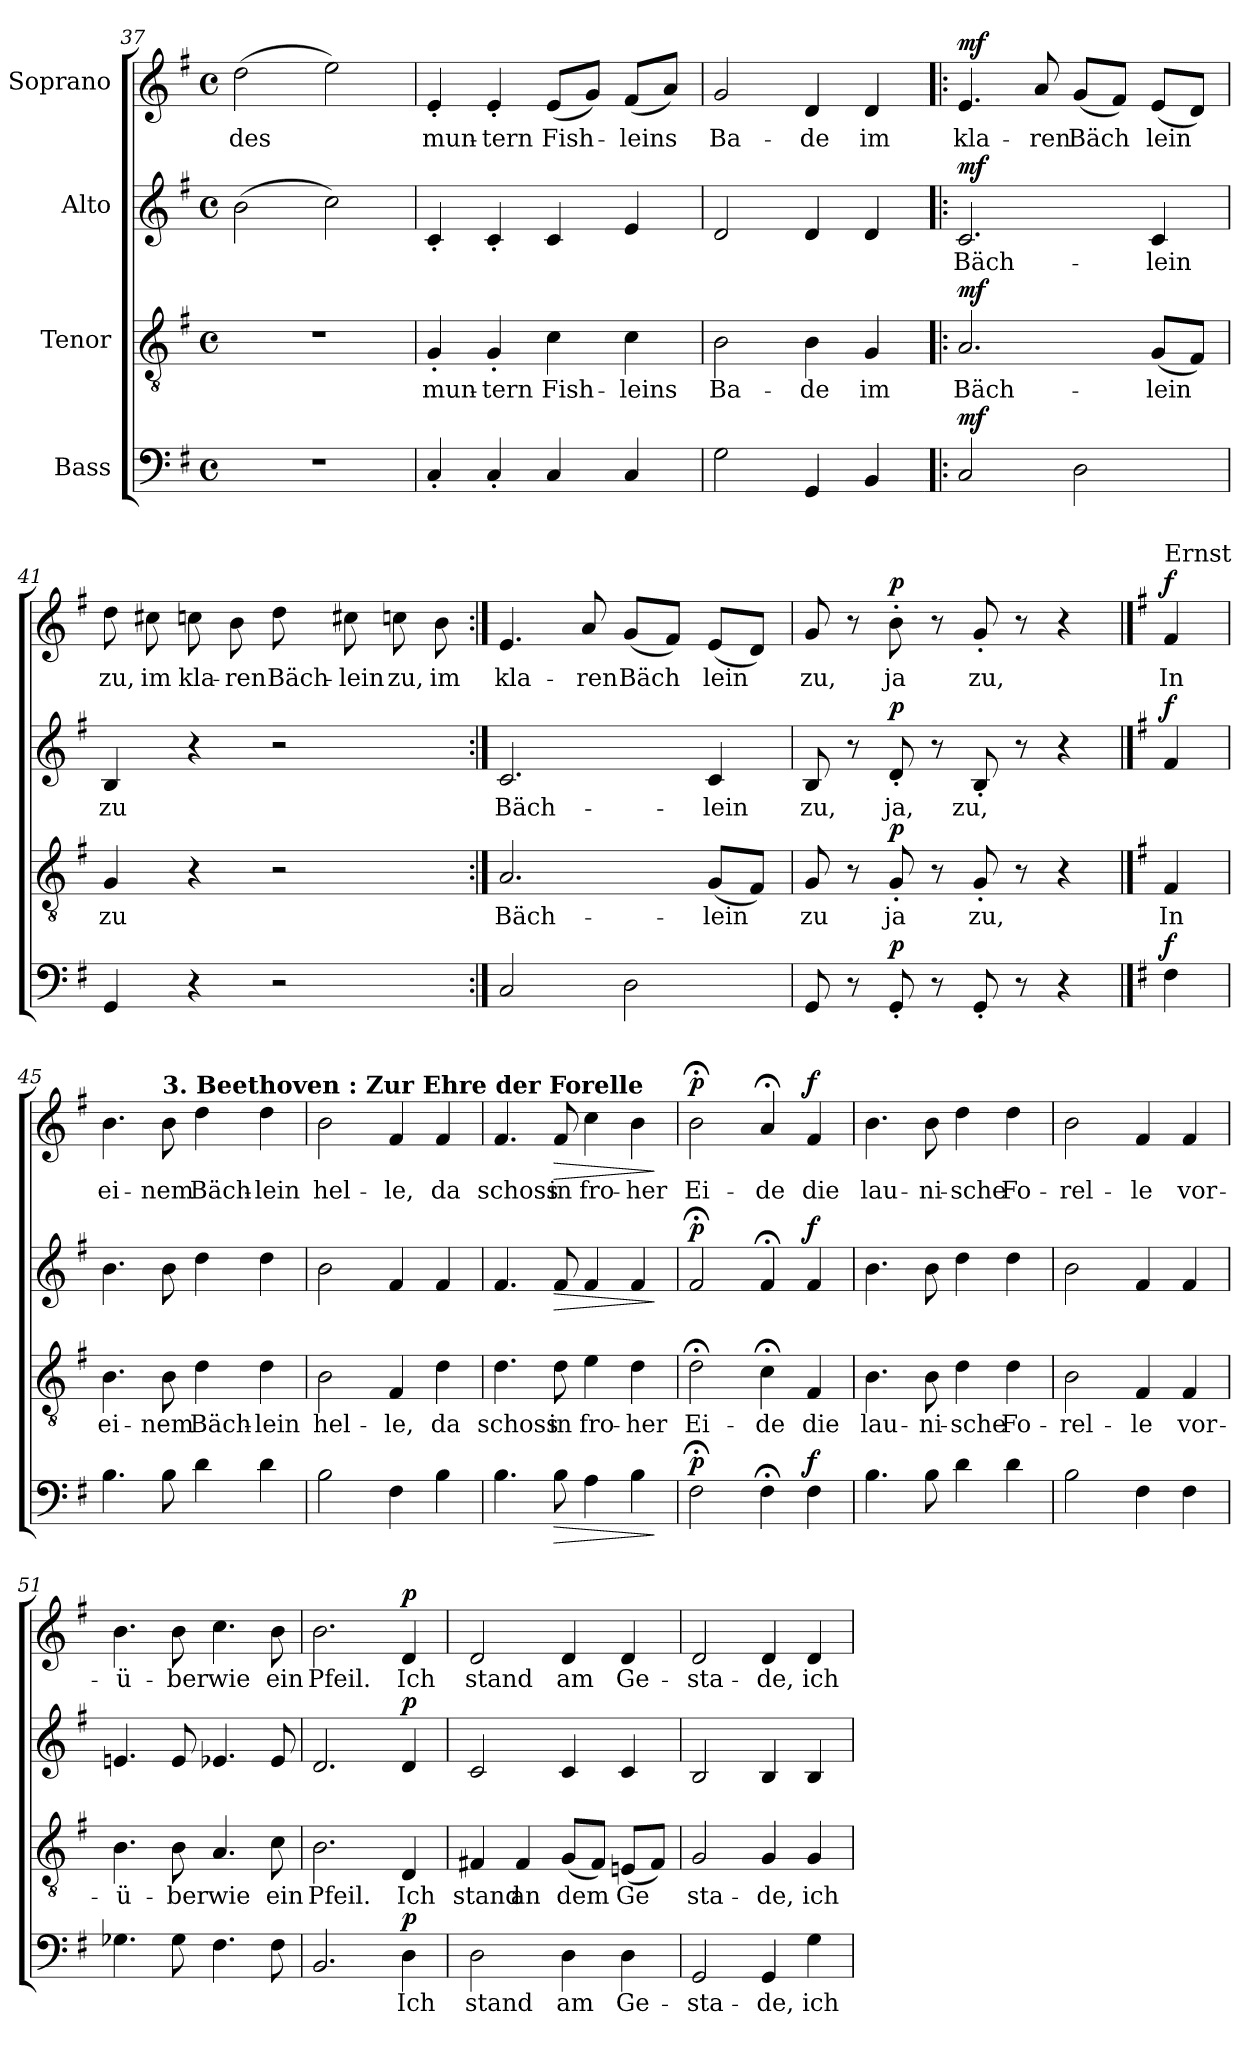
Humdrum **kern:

**kern	**text	**dynam	**kern	**text	**dynam	**kern	**text	**dynam	**kern	**text	**dynam
*part4	*part4	*part4	*part3	*part3	*part3	*part2	*part2	*part2	*part1	*part1	*part1
*staff4	*staff4	*staff4	*staff3	*staff3	*staff3	*staff2	*staff2	*staff2	*staff1	*staff1	*staff1
*I"Bass	*	*	*I"Tenor	*	*	*I"Alto	*	*	*I"Soprano	*	*
*clefF4	*	*	*clefGv2	*	*	*clefG2	*	*	*clefG2	*	*
*k[f#]	*	*	*k[f#]	*	*	*k[f#]	*	*	*k[f#]	*	*
*M4/4	*	*	*M4/4	*	*	*M4/4	*	*	*M4/4	*	*
*met(c)	*	*	*met(c)	*	*	*met(c)	*	*	*met(c)	*	*
=37	=37	=37	=37	=37	=37	=37	=37	=37	=37	=37	=37
!	!	!	!	!	!	!	!	!	!	!LO:LY:b	!
1r	.	.	1r	.	.	(>2b\	.	.	(>2dd\	des	.
.	.	.	.	.	.	2cc\)	.	.	2ee\)	.	.
=38	=38	=38	=38	=38	=38	=38	=38	=38	=38	=38	=38
!	!	!	!	!LO:LY:b	!	!	!	!	!	!LO:LY:b	!
4C'/	.	.	4G'/	mun-	.	4c'/	.	.	4e'/	mun-	.
!	!	!	!	!LO:LY:b	!	!	!	!	!	!LO:LY:b	!
4C'/	.	.	4G'/	-tern	.	4c'/	.	.	4e'/	-tern	.
!	!	!	!	!LO:LY:b	!	!	!	!	!	!LO:LY:b	!
4C/	.	.	4c\	Fish-	.	4c/	.	.	(<8e/L	Fish-	.
.	.	.	.	.	.	.	.	.	8g/J)	.	.
!	!	!	!	!LO:LY:b	!	!	!	!	!	!LO:LY:b	!
4C/	.	.	4c\	-leins	.	4e/	.	.	(<8f#/L	-leins	.
.	.	.	.	.	.	.	.	.	8a/J)	.	.
!!LO:LB:g=z
=39	=39	=39	=39	=39	=39	=39	=39	=39	=39	=39	=39
!	!	!	!	!LO:LY:b	!	!	!	!	!	!LO:LY:b	!
2G\	.	.	2B\	Ba-	.	2d/	.	.	2g/	Ba-	.
!	!	!	!	!LO:LY:b	!	!	!	!	!	!LO:LY:b	!
4GG/	.	.	4B\	-de	.	4d/	.	.	4d/	-de	.
!	!	!	!	!LO:LY:b	!	!	!	!	!	!LO:LY:b	!
4BB/	.	.	4G/	im	.	4d/	.	.	4d/	im	.
=40!|:	=40!|:	=40!|:	=40!|:	=40!|:	=40!|:	=40!|:	=40!|:	=40!|:	=40!|:	=40!|:	=40!|:
!	!	!LO:DY:b	!	!LO:LY:b	!LO:DY:b	!	!LO:LY:b	!LO:DY:b	!	!LO:LY:b	!LO:DY:b
2C/	.	mf	2.A/	Bäch-	mf	2.c/	Bäch-	mf	4.e/	kla-	mf
!	!	!	!	!	!	!	!	!	!	!LO:LY:b	!
.	.	.	.	.	.	.	.	.	8a/	-ren	.
!	!	!	!	!	!	!	!	!	!	!LO:LY:b	!
2D\	.	.	.	.	.	.	.	.	(<8g/L	-Bäch	.
.	.	.	.	.	.	.	.	.	8f#/J)	.	.
!	!	!	!	!LO:LY:b	!	!	!LO:LY:b	!	!	!LO:LY:b	!
.	.	.	(<8G/L	-lein	.	4c/	-lein	.	(<8e/L	lein	.
.	.	.	8F#/J)	.	.	.	.	.	8d/J)	.	.
=41	=41	=41	=41	=41	=41	=41	=41	=41	=41	=41	=41
!	!	!	!	!LO:LY:b	!	!	!LO:LY:b	!	!	!LO:LY:b	!
4GG/	.	.	4G/	zu	.	4B/	zu	.	8dd\	zu,	.
!	!	!	!	!	!	!	!	!	!	!LO:LY:b	!
.	.	.	.	.	.	.	.	.	8cc#X\	im	.
!	!	!	!	!	!	!	!	!	!	!LO:LY:b	!
4r	.	.	4r	.	.	4r	.	.	8ccn\	kla-	.
!	!	!	!	!	!	!	!	!	!	!LO:LY:b	!
.	.	.	.	.	.	.	.	.	8b\	-ren	.
!	!	!	!	!	!	!	!	!	!	!LO:LY:b	!
2r	.	.	2r	.	.	2r	.	.	8dd\	Bäch-	.
!	!	!	!	!	!	!	!	!	!	!LO:LY:b	!
.	.	.	.	.	.	.	.	.	8cc#X\	-lein	.
!	!	!	!	!	!	!	!	!	!	!LO:LY:b	!
.	.	.	.	.	.	.	.	.	8ccn\	zu,	.
!	!	!	!	!	!	!	!	!	!	!LO:LY:b	!
.	.	.	.	.	.	.	.	.	8b\	im	.
=42:|!	=42:|!	=42:|!	=42:|!	=42:|!	=42:|!	=42:|!	=42:|!	=42:|!	=42:|!	=42:|!	=42:|!
!	!	!	!	!LO:LY:b	!	!	!LO:LY:b	!	!	!LO:LY:b	!
2C/	.	.	2.A/	Bäch-	.	2.c/	Bäch-	.	4.e/	kla-	.
!	!	!	!	!	!	!	!	!	!	!LO:LY:b	!
.	.	.	.	.	.	.	.	.	8a/	-ren	.
!	!	!	!	!	!	!	!	!	!	!LO:LY:b	!
2D\	.	.	.	.	.	.	.	.	(<8g/L	-Bäch	.
.	.	.	.	.	.	.	.	.	8f#/J)	.	.
!	!	!	!	!LO:LY:b	!	!	!LO:LY:b	!	!	!LO:LY:b	!
.	.	.	(<8G/L	-lein	.	4c/	-lein	.	(<8e/L	lein	.
.	.	.	8F#/J)	.	.	.	.	.	8d/J)	.	.
=43	=43	=43	=43	=43	=43	=43	=43	=43	=43	=43	=43
!	!	!	!	!LO:LY:b	!	!	!LO:LY:b	!	!	!LO:LY:b	!
8GG/	.	.	8G/	zu	.	8B/	zu,	.	8g/	zu,	.
8r	.	.	8r	.	.	8r	.	.	8r	.	.
!	!	!LO:DY:b	!	!LO:LY:b	!LO:DY:b	!	!LO:LY:b	!LO:DY:b	!	!LO:LY:b	!LO:DY:b
8GG'/	.	p	8G'/	ja	p	8d'/	ja,	p	8b'\	ja	p
8r	.	.	8r	.	.	8r	.	.	8r	.	.
!	!	!	!	!LO:LY:b	!	!	!LO:LY:b	!	!	!LO:LY:b	!
8GG'/	.	.	8G'/	zu,	.	8B'/	zu,	.	8g'/	zu,	.
8r	.	.	8r	.	.	8r	.	.	8r	.	.
4r	.	.	4r	.	.	4r	.	.	4r	.	.
!!LO:PB:g=z
==44	==44	==44	==44	==44	==44	==44	==44	==44	==44	==44	==44
*k[f#]	*	*	*k[f#]	*	*	*k[f#]	*	*	*k[f#]	*	*
!	!	!	!	!	!	!	!	!	!LO:TX:a:t=Ernst	!	!
!	!	!LO:DY:b	!	!LO:LY:b	!	!	!	!LO:DY:b	!	!LO:LY:b	!LO:DY:b
4F#\	.	f	4F#/	In	.	4f#/	.	f	4f#/	In	f
=45	=45	=45	=45	=45	=45	=45	=45	=45	=45	=45	=45
!	!	!	!	!LO:LY:b	!	!	!	!	!	!LO:LY:b	!
4.B\	.	.	4.B\	ei-	.	4.b\	.	.	4.b\	ei-	.
!	!	!	!	!	!	!	!	!	!LO:TX:a:B:t=3. Beethoven &colon; Zur Ehre der Forelle	!	!
!	!	!	!	!LO:LY:b	!	!	!	!	!	!LO:LY:b	!
8B\	.	.	8B\	-nem	.	8b\	.	.	8b\	-nem	.
!	!	!	!	!LO:LY:b	!	!	!	!	!	!LO:LY:b	!
4d\	.	.	4d\	Bäch-	.	4dd\	.	.	4dd\	Bäch-	.
!	!	!	!	!LO:LY:b	!	!	!	!	!	!LO:LY:b	!
4d\	.	.	4d\	-lein	.	4dd\	.	.	4dd\	-lein	.
=46	=46	=46	=46	=46	=46	=46	=46	=46	=46	=46	=46
!	!	!	!	!LO:LY:b	!	!	!	!	!	!LO:LY:b	!
2B\	.	.	2B\	hel-	.	2b\	.	.	2b\	hel-	.
!	!	!	!	!LO:LY:b	!	!	!	!	!	!LO:LY:b	!
4F#\	.	.	4F#/	-le,	.	4f#/	.	.	4f#/	-le,	.
!	!	!	!	!LO:LY:b	!	!	!	!	!	!LO:LY:b	!
4B\	.	.	4d\	da	.	4f#/	.	.	4f#/	da	.
=47	=47	=47	=47	=47	=47	=47	=47	=47	=47	=47	=47
!	!	!	!	!LO:LY:b	!	!	!	!	!	!LO:LY:b	!
4.B\	.	.	4.d\	schoss	.	4.f#/	.	.	4.f#/	schoss	.
!	!	!LO:HP:b	!	!LO:LY:b	!	!	!	!LO:HP:b	!	!LO:LY:b	!LO:HP:b
8B\	.	>	8d\	in	.	8f#/	.	>	8f#/	in	>
!	!	!	!	!LO:LY:b	!	!	!	!	!	!LO:LY:b	!
4A\	.	.	4e\	fro-	.	4f#/	.	.	4cc\	fro-	.
!	!	!	!	!LO:LY:b	!	!	!	!	!	!LO:LY:b	!
4B\	.	.	4d\	-her	.	4f#/	.	.	4b\	-her	.
.	.	]	.	.	.	.	.	]	.	.	]
=48	=48	=48	=48	=48	=48	=48	=48	=48	=48	=48	=48
!	!	!LO:DY:b	!	!LO:LY:b	!	!	!	!LO:DY:b	!	!LO:LY:b	!LO:DY:a
2F#;\	.	p	2d;<\	Ei-	.	2f#;/	.	p	2b;<\	Ei-	p
!	!	!	!	!LO:LY:b	!	!	!	!	!	!LO:LY:b	!
4F#;\	.	.	4c;<\	-de	.	4f#;/	.	.	4a;</	-de	.
!	!	!LO:DY:b	!	!LO:LY:b	!	!	!	!LO:DY:b	!	!LO:LY:b	!LO:DY:a
4F#\	.	f	4F#/	die	.	4f#/	.	f	4f#/	die	f
=49	=49	=49	=49	=49	=49	=49	=49	=49	=49	=49	=49
!	!	!	!	!LO:LY:b	!	!	!	!	!	!LO:LY:b	!
4.B\	.	.	4.B\	lau-	.	4.b\	.	.	4.b\	lau-	.
!	!	!	!	!LO:LY:b	!	!	!	!	!	!LO:LY:b	!
8B\	.	.	8B\	-ni-	.	8b\	.	.	8b\	-ni-	.
!	!	!	!	!LO:LY:b	!	!	!	!	!	!LO:LY:b	!
4d\	.	.	4d\	-sche	.	4dd\	.	.	4dd\	-sche	.
!	!	!	!	!LO:LY:b	!	!	!	!	!	!LO:LY:b	!
4d\	.	.	4d\	Fo-	.	4dd\	.	.	4dd\	Fo-	.
!!LO:LB:g=z
=50	=50	=50	=50	=50	=50	=50	=50	=50	=50	=50	=50
!	!	!	!	!LO:LY:b	!	!	!	!	!	!LO:LY:b	!
2B\	.	.	2B\	-rel-	.	2b\	.	.	2b\	-rel-	.
!	!	!	!	!LO:LY:b	!	!	!	!	!	!LO:LY:b	!
4F#\	.	.	4F#/	-le	.	4f#/	.	.	4f#/	-le	.
!	!	!	!	!LO:LY:b	!	!	!	!	!	!LO:LY:b	!
4F#\	.	.	4F#/	vor-	.	4f#/	.	.	4f#/	vor-	.
=51	=51	=51	=51	=51	=51	=51	=51	=51	=51	=51	=51
!	!	!	!	!LO:LY:b	!	!	!	!	!	!LO:LY:b	!
4.G-X\	.	.	4.B\	-ü-	.	4.en/	.	.	4.b\	-ü-	.
!	!	!	!	!LO:LY:b	!	!	!	!	!	!LO:LY:b	!
8G-\	.	.	8B\	-ber	.	8e/	.	.	8b\	-ber	.
!	!	!	!	!LO:LY:b	!	!	!	!	!	!LO:LY:b	!
4.F#\	.	.	4.A/	wie	.	4.e-X/	.	.	4.cc\	wie	.
!	!	!	!	!LO:LY:b	!	!	!	!	!	!LO:LY:b	!
8F#\	.	.	8c\	ein	.	8e-/	.	.	8b\	ein	.
=52	=52	=52	=52	=52	=52	=52	=52	=52	=52	=52	=52
!	!	!	!	!LO:LY:b	!	!	!	!	!	!LO:LY:b	!
2.BB/	.	.	2.B\	Pfeil.	.	2.d/	.	.	2.b\	Pfeil.	.
!	!LO:LY:b	!LO:DY:b	!	!LO:LY:b	!	!	!	!LO:DY:b	!	!LO:LY:b	!LO:DY:a
4D\	Ich	p	4D/	Ich	.	4d/	.	p	4d/	Ich	p
=53	=53	=53	=53	=53	=53	=53	=53	=53	=53	=53	=53
!	!LO:LY:b	!	!	!LO:LY:b	!	!	!	!	!	!LO:LY:b	!
2D\	stand	.	4F#X/	stand	.	2c/	.	.	2d/	stand	.
!	!	!	!	!LO:LY:b	!	!	!	!	!	!	!
.	.	.	4F#/	an	.	.	.	.	.	.	.
!	!LO:LY:b	!	!	!LO:LY:b	!	!	!	!	!	!LO:LY:b	!
4D\	am	.	(<8G/L	dem	.	4c/	.	.	4d/	am	.
.	.	.	8F#/J)	.	.	.	.	.	.	.	.
!	!LO:LY:b	!	!	!LO:LY:b	!	!	!	!	!	!LO:LY:b	!
4D\	Ge-	.	(<8En/L	Ge	.	4c/	.	.	4d/	Ge-	.
.	.	.	8F#/J)	.	.	.	.	.	.	.	.
=54	=54	=54	=54	=54	=54	=54	=54	=54	=54	=54	=54
!	!LO:LY:b	!	!	!LO:LY:b	!	!	!	!	!	!LO:LY:b	!
2GG/	-sta-	.	2G/	sta-	.	2B/	.	.	2d/	-sta-	.
!	!LO:LY:b	!	!	!LO:LY:b	!	!	!	!	!	!LO:LY:b	!
4GG/	-de,	.	4G/	-de,	.	4B/	.	.	4d/	-de,	.
!	!LO:LY:b	!	!	!LO:LY:b	!	!	!	!	!	!LO:LY:b	!
4G\	ich	.	4G/	ich	.	4B/	.	.	4d/	ich	.
=	=	=	=	=	=	=	=	=	=	=	=
*-	*-	*-	*-	*-	*-	*-	*-	*-	*-	*-	*-
